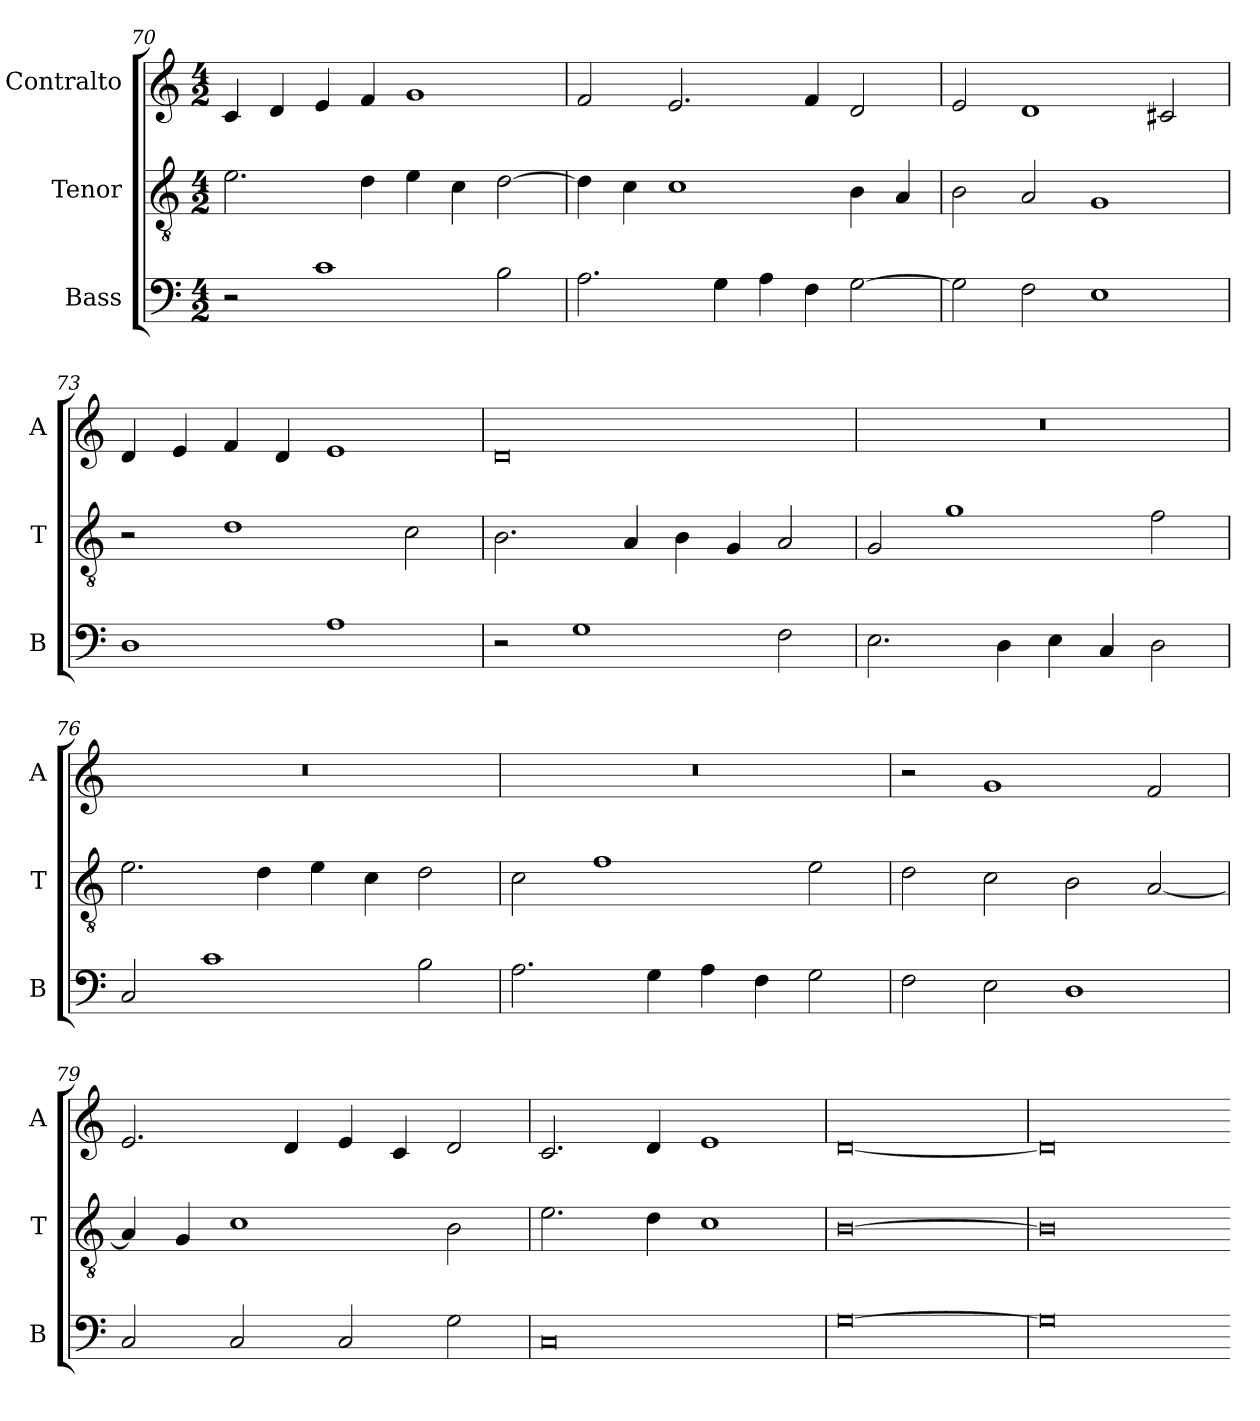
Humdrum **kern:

**kern	**kern	**kern
*part3	*part2	*part1
*staff3	*staff2	*staff1
*I"Bass	*I"Tenor	*I"Contralto
*I'B	*I'T	*I'A
*clefF4	*clefGv2	*clefG2
*k[]	*k[]	*k[]
*G:mix	*G:mix	*G:mix
*M4/2	*M4/2	*M4/2
=70	=70	=70
2r	2.e	4c
.	.	4d
1c	.	4e
.	4d	4f
.	4e	1g
.	4c	.
2B	[2d	.
=71	=71	=71
2.A	4d]	2f
.	4c	.
.	1c	2.e
4G	.	.
4A	.	.
4F	.	4f
[2G	4B	2d
.	4A	.
=72	=72	=72
2G]	2B	2e
2F	2A	1d
1E	1G	.
.	.	2c#X
=73	=73	=73
1D	2r	4d
.	.	4e
.	1d	4f
.	.	4d
1A	.	1e
.	2c	.
=74	=74	=74
2r	2.B	0d
1G	.	.
.	4A	.
.	4B	.
.	4G	.
2F	2A	.
=75	=75	=75
2.E	2G	0r
.	1g	.
4D	.	.
4E	.	.
4C	.	.
2D	2f	.
=76	=76	=76
2C	2.e	0r
1c	.	.
.	4d	.
.	4e	.
.	4c	.
2B	2d	.
=77	=77	=77
2.A	2c	0r
.	1f	.
4G	.	.
4A	.	.
4F	.	.
2G	2e	.
=78	=78	=78
2F	2d	2r
2E	2c	1g
1D	2B	.
.	[2A	2f
=79	=79	=79
2C	4A]	2.e
.	4G	.
2C	1c	.
.	.	4d
2C	.	4e
.	.	4c
2G	2B	2d
=80	=80	=80
0C	2.e	2.c
.	4d	4d
.	1c	1e
=81	=81	=81
[0G	[0B	[0d
=82	=82	=82
0G]	0B]	0d]
=-	=-	=-
*-	*-	*-
